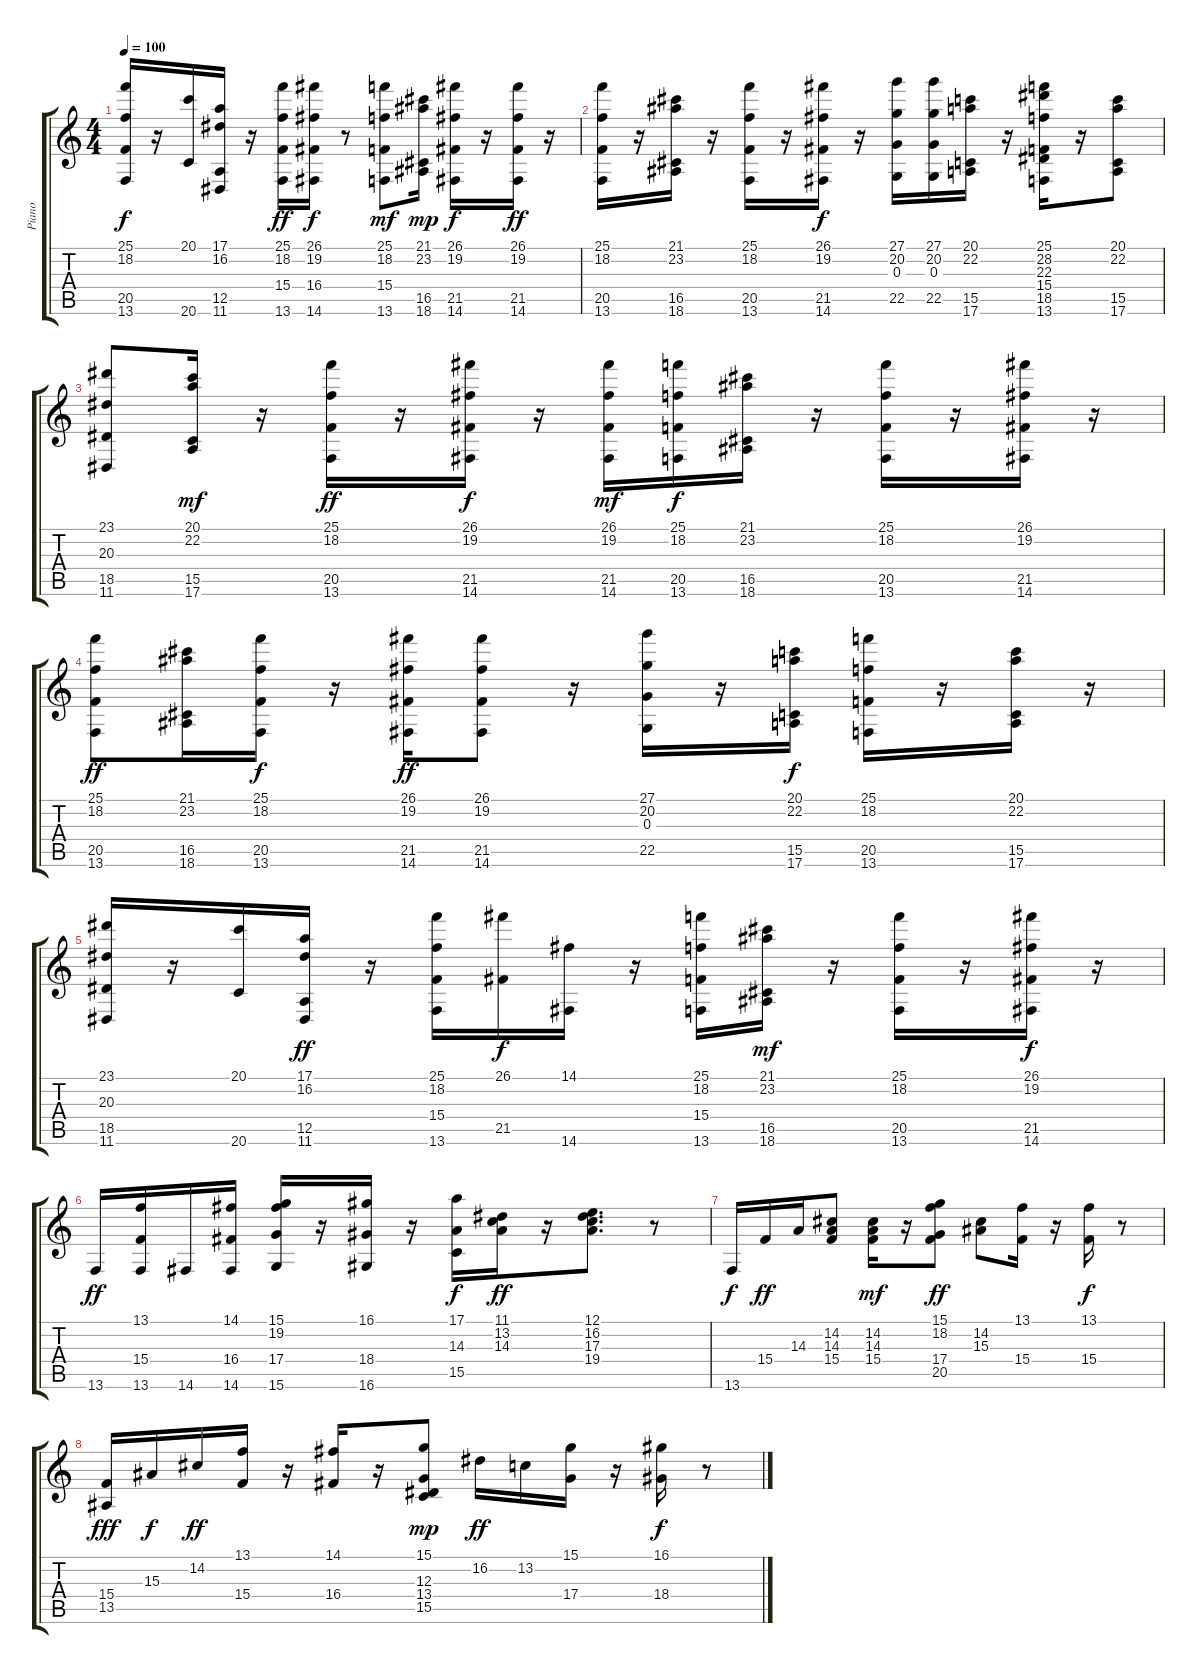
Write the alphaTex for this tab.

\track ("Piano" "Piano") {instrument acousticgrandpiano}
\staff {score tabs}
\tuning (E4 B3 G3 D3 A2 E2) {hide}
\ts (4 4)
\tempo 100
\clef g2
\ks c
(25.1 18.2 20.5 13.6).16{dy f} r.16 (20.1 20.6).16 (17.1 16.2 12.5 11.6).16 r.16 (25.1 18.2 15.4 13.6).16{dy ff} (26.1 19.2 16.4 14.6).16{dy f} r.8 (25.1 18.2 15.4 13.6).8{dy mf} (21.1 23.2 16.5 18.6).16{dy mp} (26.1 19.2 21.5 14.6).16{dy f} r.16 (26.1 19.2 21.5 14.6).16{dy ff} r.16 |
(25.1 18.2 20.5 13.6).16 r.16 (21.1 23.2 16.5 18.6).16 r.16 (25.1 18.2 20.5 13.6).16 r.16 (26.1 19.2 21.5 14.6).16{dy f} r.16 (27.1 20.2 0.3 22.5).16 (27.1 20.2 0.3 22.5).16 (20.1 22.2 15.5 17.6).16 r.16 (25.1 28.2 22.3 15.4 18.5 13.6).16 r.16 (20.1 22.2 15.5 17.6).8 |
(23.1 20.3 18.5 11.6).8 (20.1 22.2 15.5 17.6).16{dy mf} r.16 (25.1 18.2 20.5 13.6).16{dy ff} r.16 (26.1 19.2 21.5 14.6).16{dy f} r.16 (26.1 19.2 21.5 14.6).16{dy mf} (25.1 18.2 20.5 13.6).16{dy f} (21.1 23.2 16.5 18.6).16 r.16 (25.1 18.2 20.5 13.6).16 r.16 (26.1 19.2 21.5 14.6).16 r.16 |
(25.1 18.2 20.5 13.6).8{dy ff} (21.1 23.2 16.5 18.6).16 (25.1 18.2 20.5 13.6).16{dy f} r.16 (26.1 19.2 21.5 14.6).16{dy ff} (26.1 19.2 21.5 14.6).8 r.16 (27.1 20.2 0.3 22.5).16 r.16 (20.1 22.2 15.5 17.6).16{dy f} (25.1 18.2 20.5 13.6).16 r.16 (20.1 22.2 15.5 17.6).16 r.16 |
(23.1 20.3 18.5 11.6).16 r.16 (20.1 20.6).16 (17.1 16.2 12.5 11.6).16{dy ff} r.16 (25.1 18.2 15.4 13.6).16 (26.1 21.5).16{dy f} (14.1 14.6).16 r.16 (25.1 18.2 15.4 13.6).16 (21.1 23.2 16.5 18.6).16{dy mf} r.16 (25.1 18.2 20.5 13.6).16 r.16 (26.1 19.2 21.5 14.6).16{dy f} r.16 |
13.6.16{dy ff} (13.1 15.4 13.6).16 14.6.16 (14.1 16.4 14.6).16 (15.1 19.2 17.4 15.6).16 r.16 (16.1 18.4 16.6).16 r.16 (17.1 14.3 15.5).16{dy f} (11.1 13.2 14.3).16{dy ff} r.16 (12.1 16.2 17.3 19.4).8{d} r.8 |
13.6.16{dy f} 15.4.16{dy ff} 14.3.16 (14.2 14.3 15.4).8 (14.2 14.3 15.4).16{dy mf} r.16 (15.1 18.2 17.4 20.5).8{dy ff} (14.2 15.3).8 (13.1 15.4).16 r.16 (13.1 15.4).16{dy f} r.8 |
(15.4 13.5).16{dy fff} 15.3.16{dy f} 14.2.16{dy ff} (13.1 15.4).16 r.16 (14.1 16.4).16 r.16 (15.1 12.3 13.4 15.5).8{dy mp} 16.2.16{dy ff} 13.2.16 (15.1 17.4).16 r.16 (16.1 18.4).16{dy f} r.8
